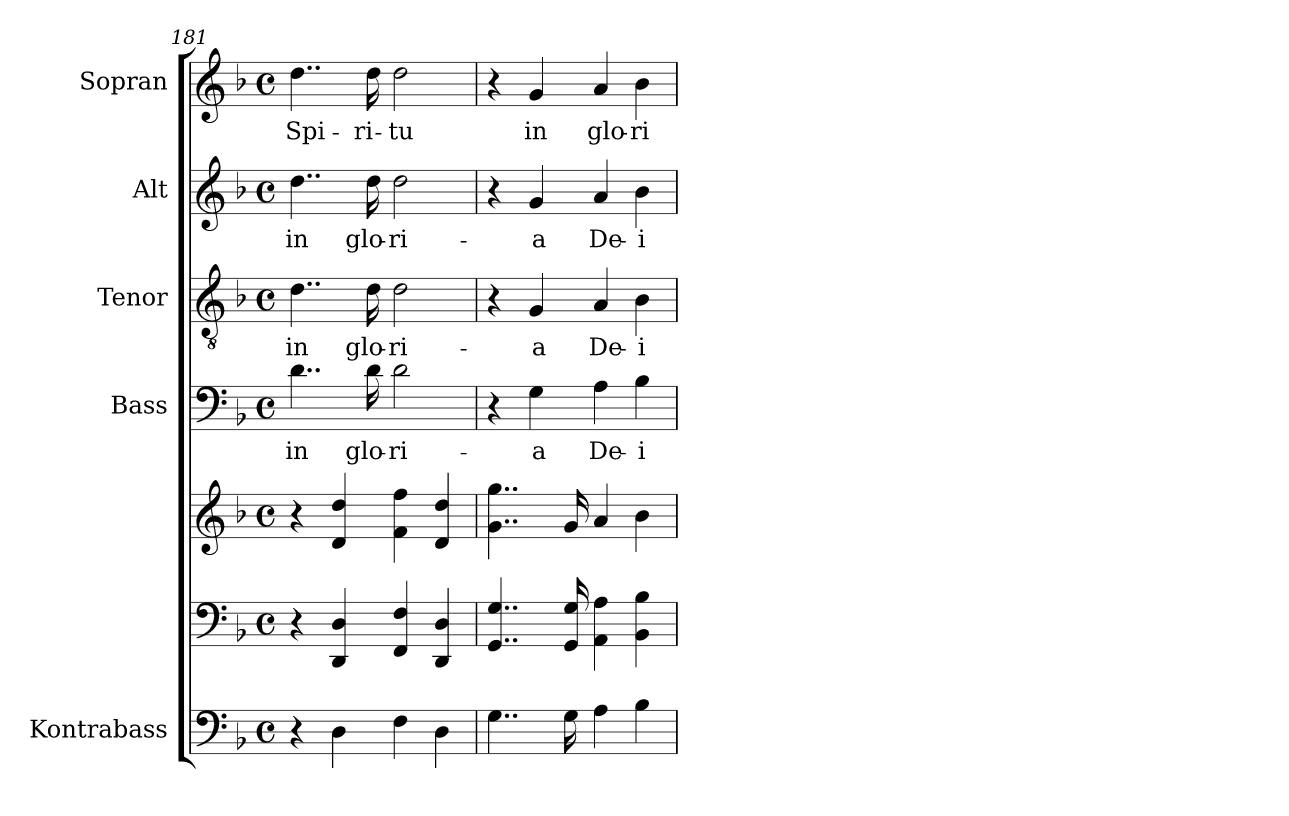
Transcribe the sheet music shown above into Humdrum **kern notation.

**kern	**kern	**kern	**kern	**text	**kern	**text	**kern	**text	**kern	**text
*part6	*part5	*part5	*part4	*part4	*part3	*part3	*part2	*part2	*part1	*part1
*staff7	*staff6	*staff5	*staff4	*staff4	*staff3	*staff3	*staff2	*staff2	*staff1	*staff1
*I"Kontrabass	*	*	*I"Bass	*	*I"Tenor	*	*I"Alt	*	*I"Sopran	*
*I'Kb.	*	*	*I'B.	*	*I'T.	*	*I'A.	*	*I'S.	*
!!LO:LB:g=z
*clefF4	*clefF4	*clefG2	*clefF4	*	*clefGv2	*	*clefG2	*	*clefG2	*
*ITrd7c12	*	*	*	*	*	*	*	*	*	*
*k[b-]	*k[b-]	*k[b-]	*k[b-]	*	*k[b-]	*	*k[b-]	*	*k[b-]	*
*F:	*F:	*F:	*F:	*	*F:	*	*F:	*	*F:	*
*M4/4	*M4/4	*M4/4	*M4/4	*	*M4/4	*	*M4/4	*	*M4/4	*
*met(c)	*met(c)	*met(c)	*met(c)	*	*met(c)	*	*met(c)	*	*met(c)	*
=181	=181	=181	=181	=181	=181	=181	=181	=181	=181	=181
!	!	!	!	!LO:LY:b	!	!LO:LY:b	!	!LO:LY:b	!	!LO:LY:b
4r	4r	4r	4..d\	in	4..d\	in	4..dd\	in	4..dd\	Spi-
4DD\	4DD/ 4D/	4d/ 4dd/	.	.	.	.	.	.	.	.
!	!	!	!	!LO:LY:b	!	!LO:LY:b	!	!LO:LY:b	!	!LO:LY:b
.	.	.	16d\	glo-	16d\	glo-	16dd\	glo-	16dd\	-ri-
!	!	!	!	!LO:LY:b	!	!LO:LY:b	!	!LO:LY:b	!	!LO:LY:b
4FF\	4FF/ 4F/	4f\ 4ff\	2d\	-ri-	2d\	-ri-	2dd\	-ri-	2dd\	-tu
4DD\	4DD/ 4D/	4d/ 4dd/	.	.	.	.	.	.	.	.
=182	=182	=182	=182	=182	=182	=182	=182	=182	=182	=182
4..GG\	4..GG/ 4..G/	4..g\ 4..gg\	4r	.	4r	.	4r	.	4r	.
!	!	!	!	!LO:LY:b	!	!LO:LY:b	!	!LO:LY:b	!	!LO:LY:b
.	.	.	4G\	-a	4G/	-a	4g/	-a	4g/	in
16GG\	16GG/ 16G/	16g/	.	.	.	.	.	.	.	.
!	!	!	!	!LO:LY:b	!	!LO:LY:b	!	!LO:LY:b	!	!LO:LY:b
4AA\	4AA\ 4A\	4a/	4A\	De-	4A/	De-	4a/	De-	4a/	glo-
!	!	!	!	!LO:LY:b	!	!LO:LY:b	!	!LO:LY:b	!	!LO:LY:b
4BB-\	4BB-\ 4B-\	4b-\	4B-\	-i	4B-\	-i	4b-\	-i	4b-\	-ri-
=	=	=	=	=	=	=	=	=	=	=
*-	*-	*-	*-	*-	*-	*-	*-	*-	*-	*-
